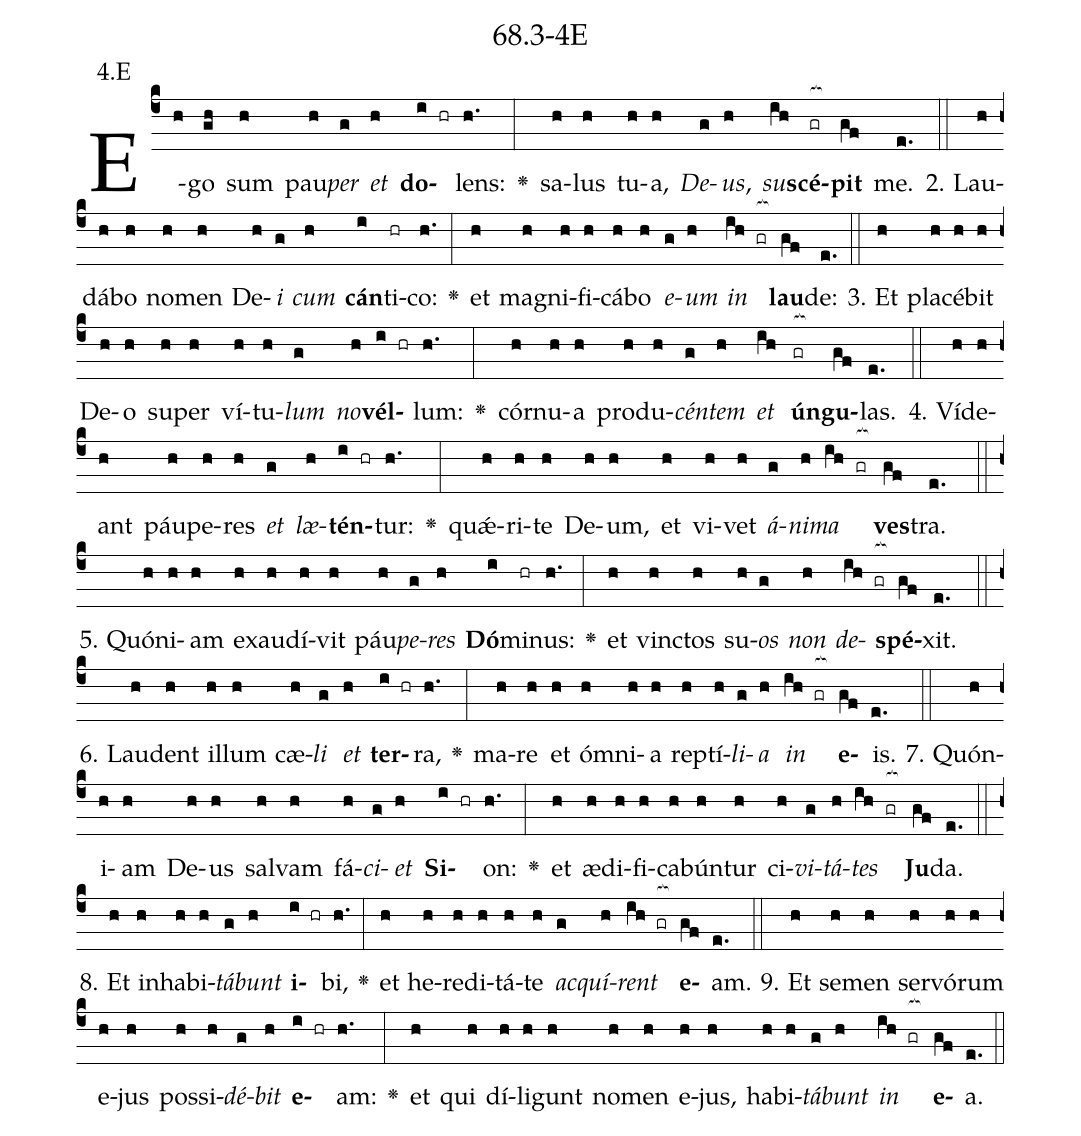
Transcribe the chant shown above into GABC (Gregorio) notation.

name: 68.3-4E;
annotation: 4.E;
%%
(c4)E(h)go(gh) sum(h) pau(h)<i>per</i>(g) <i>et</i>(h) <b>do</b>(i hr)lens:(h.) <v>\greheightstar</v>(:) sa(h)lus(h) tu(h)a,(h) <i>De</i>(g)<i>us</i>,(h) <i>su</i>(ih)<b>scé</b>(gr[ocb:1{])<b>pit</b>(gf[ocb:0}]) me.(e.) (::)
2. Lau(h)dá(h)bo(h) no(h)men(h) De(h)<i>i</i>(g) <i>cum</i>(h) <b>cán</b>(i)ti(hr)co:(h.) <v>\greheightstar</v>(:) et(h) ma(h)gni(h)fi(h)cá(h)bo(h) <i>e</i>(g)<i>um</i>(h) <i>in</i>(ih gr[ocb:1{]) <b>lau</b>(gf[ocb:0}])de:(e.) (::)
3. Et(h) pla(h)cé(h)bit(h) De(h)o(h) su(h)per(h) ví(h)tu(h)<i>lum</i>(g) <i>no</i>(h)<b>vél</b>(i hr)lum:(h.) <v>\greheightstar</v>(:) cór(h)nu(h)a(h) pro(h)du(h)<i>cén</i>(g)<i>tem</i>(h) <i>et</i>(ih) <b>ún</b>(gr[ocb:1{])<b>gu</b>(gf[ocb:0}])las.(e.) (::)
4. Ví(h)de(h)ant(h) páu(h)pe(h)res(h) <i>et</i>(g) <i>læ</i>(h)<b>tén</b>(i hr)tur:(h.) <v>\greheightstar</v>(:) quǽ(h)ri(h)te(h) De(h)um,(h) et(h) vi(h)vet(h) <i>á</i>(g)<i>ni</i>(h)<i>ma</i>(ih gr[ocb:1{]) <b>ves</b>(gf[ocb:0}])tra.(e.) (::)
5. Quón(h)i(h)am(h) ex(h)au(h)dí(h)vit(h) páu(h)<i>pe</i>(g)<i>res</i>(h) <b>Dó</b>(i)mi(hr)nus:(h.) <v>\greheightstar</v>(:) et(h) vinc(h)tos(h) su(h)<i>os</i>(g) <i>non</i>(h) <i>de</i>(ih gr[ocb:1{])<b>spé</b>(gf[ocb:0}])xit.(e.) (::)
6. Lau(h)dent(h) il(h)lum(h) cæ(h)<i>li</i>(g) <i>et</i>(h) <b>ter</b>(i hr)ra,(h.) <v>\greheightstar</v>(:) ma(h)re(h) et(h) óm(h)ni(h)a(h) rep(h)tí(h)<i>li</i>(g)<i>a</i>(h) <i>in</i>(ih gr[ocb:1{]) <b>e</b>(gf[ocb:0}])is.(e.) (::)
7. Quón(h)i(h)am(h) De(h)us(h) sal(h)vam(h) fá(h)<i>ci</i>(g)<i>et</i>(h) <b>Si</b>(i hr)on:(h.) <v>\greheightstar</v>(:) et(h) æ(h)di(h)fi(h)ca(h)bún(h)tur(h) ci(h)<i>vi</i>(g)<i>tá</i>(h)<i>tes</i>(ih gr[ocb:1{]) <b>Ju</b>(gf[ocb:0}])da.(e.) (::)
8. Et(h) in(h)ha(h)bi(h)<i>tá</i>(g)<i>bunt</i>(h) <b>i</b>(i hr)bi,(h.) <v>\greheightstar</v>(:) et(h) he(h)re(h)di(h)tá(h)te(h) <i>ac</i>(g)<i>quí</i>(h)<i>rent</i>(ih gr[ocb:1{]) <b>e</b>(gf[ocb:0}])am.(e.) (::)
9. Et(h) se(h)men(h) ser(h)vó(h)rum(h) e(h)jus(h) pos(h)si(h)<i>dé</i>(g)<i>bit</i>(h) <b>e</b>(i hr)am:(h.) <v>\greheightstar</v>(:) et(h) qui(h) dí(h)li(h)gunt(h) no(h)men(h) e(h)jus,(h) ha(h)bi(h)<i>tá</i>(g)<i>bunt</i>(h) <i>in</i>(ih gr[ocb:1{]) <b>e</b>(gf[ocb:0}])a.(e.) (::)
